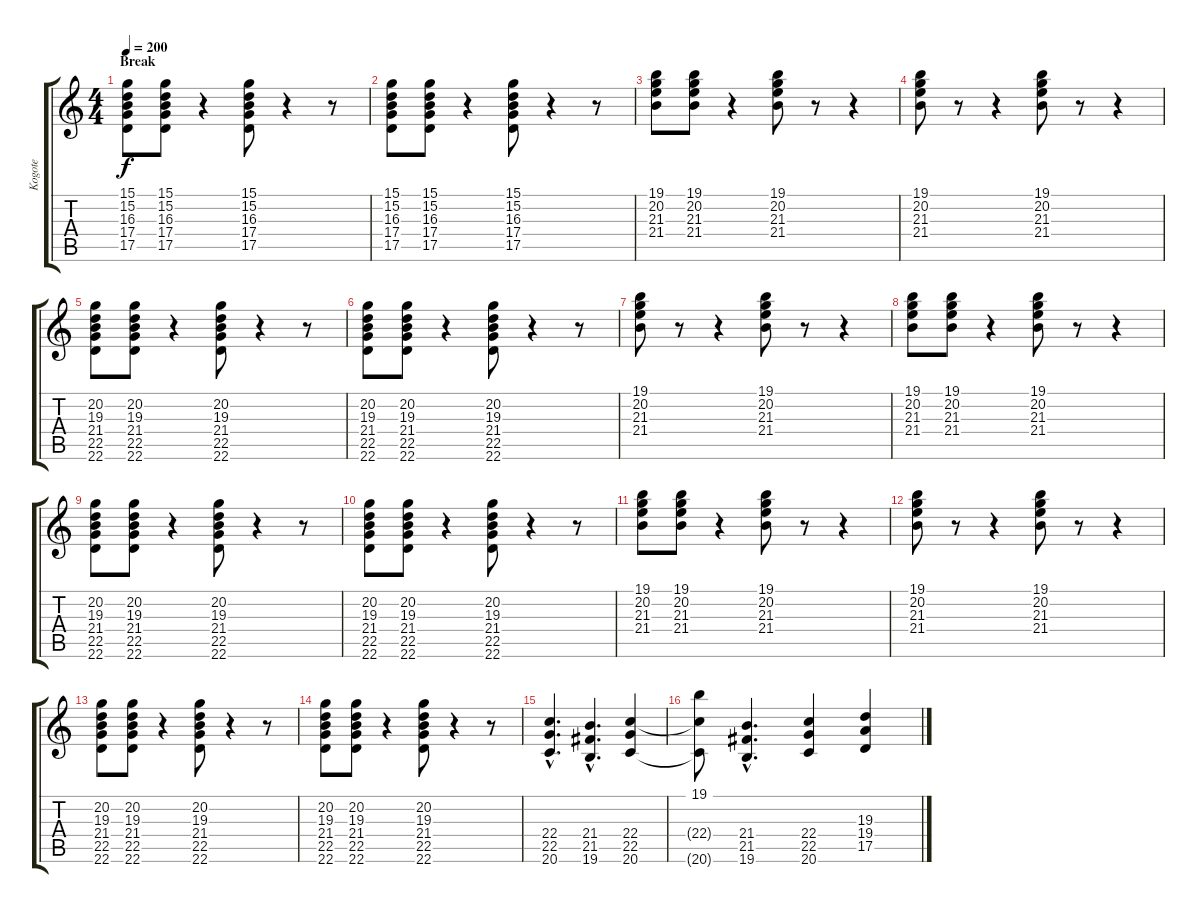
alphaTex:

\track ("Kogote" "Kogote") {instrument drawbarorgan}
\staff {score tabs}
\tuning (E4 B3 G3 D3 A2 E2) {hide}
\ts (4 4)
\section ("" "Break")
\tempo 200
\clef g2
\ks c
(15.1 15.2 16.3 17.4 17.5).8{dy f volume 8 instrument percussiveorgan} (15.1 15.2 16.3 17.4 17.5).8 r.4 (15.1 15.2 16.3 17.4 17.5).8 r.4 r.8 |
(15.1 15.2 16.3 17.4 17.5).8 (15.1 15.2 16.3 17.4 17.5).8 r.4 (15.1 15.2 16.3 17.4 17.5).8 r.4 r.8 |
(19.1 20.2 21.3 21.4).8 (19.1 20.2 21.3 21.4).8 r.4 (19.1 20.2 21.3 21.4).8 r.8 r.4 |
(19.1 20.2 21.3 21.4).8 r.8 r.4 (19.1 20.2 21.3 21.4).8 r.8 r.4 |
(20.2 19.3 21.4 22.5 22.6).8 (20.2 19.3 21.4 22.5 22.6).8 r.4 (20.2 19.3 21.4 22.5 22.6).8 r.4 r.8 |
(20.2 19.3 21.4 22.5 22.6).8 (20.2 19.3 21.4 22.5 22.6).8 r.4 (20.2 19.3 21.4 22.5 22.6).8 r.4 r.8 |
(19.1 20.2 21.3 21.4).8 r.8 r.4 (19.1 20.2 21.3 21.4).8 r.8 r.4 |
(19.1 20.2 21.3 21.4).8 (19.1 20.2 21.3 21.4).8 r.4 (19.1 20.2 21.3 21.4).8 r.8 r.4 |
(20.2 19.3 21.4 22.5 22.6).8 (20.2 19.3 21.4 22.5 22.6).8 r.4 (20.2 19.3 21.4 22.5 22.6).8 r.4 r.8 |
(20.2 19.3 21.4 22.5 22.6).8 (20.2 19.3 21.4 22.5 22.6).8 r.4 (20.2 19.3 21.4 22.5 22.6).8 r.4 r.8 |
(19.1 20.2 21.3 21.4).8 (19.1 20.2 21.3 21.4).8 r.4 (19.1 20.2 21.3 21.4).8 r.8 r.4 |
(19.1 20.2 21.3 21.4).8 r.8 r.4 (19.1 20.2 21.3 21.4).8 r.8 r.4 |
(20.2 19.3 21.4 22.5 22.6).8 (20.2 19.3 21.4 22.5 22.6).8 r.4 (20.2 19.3 21.4 22.5 22.6).8 r.4 r.8 |
(20.2 19.3 21.4 22.5 22.6).8 (20.2 19.3 21.4 22.5 22.6).8 r.4 (20.2 19.3 21.4 22.5 22.6).8 r.4 r.8 |
(22.4{hac} 22.5{hac} 20.6{hac}).4{d volume 14} (21.4{hac} 21.5{hac} 19.6{hac}).4{d} (22.4 22.5 20.6).4 |
(19.1 22.4{t} 20.6{t}).8 (21.4{hac} 21.5{hac} 19.6{hac}).4{d} (22.4 22.5 20.6).4 (19.3 19.4 17.5).4
